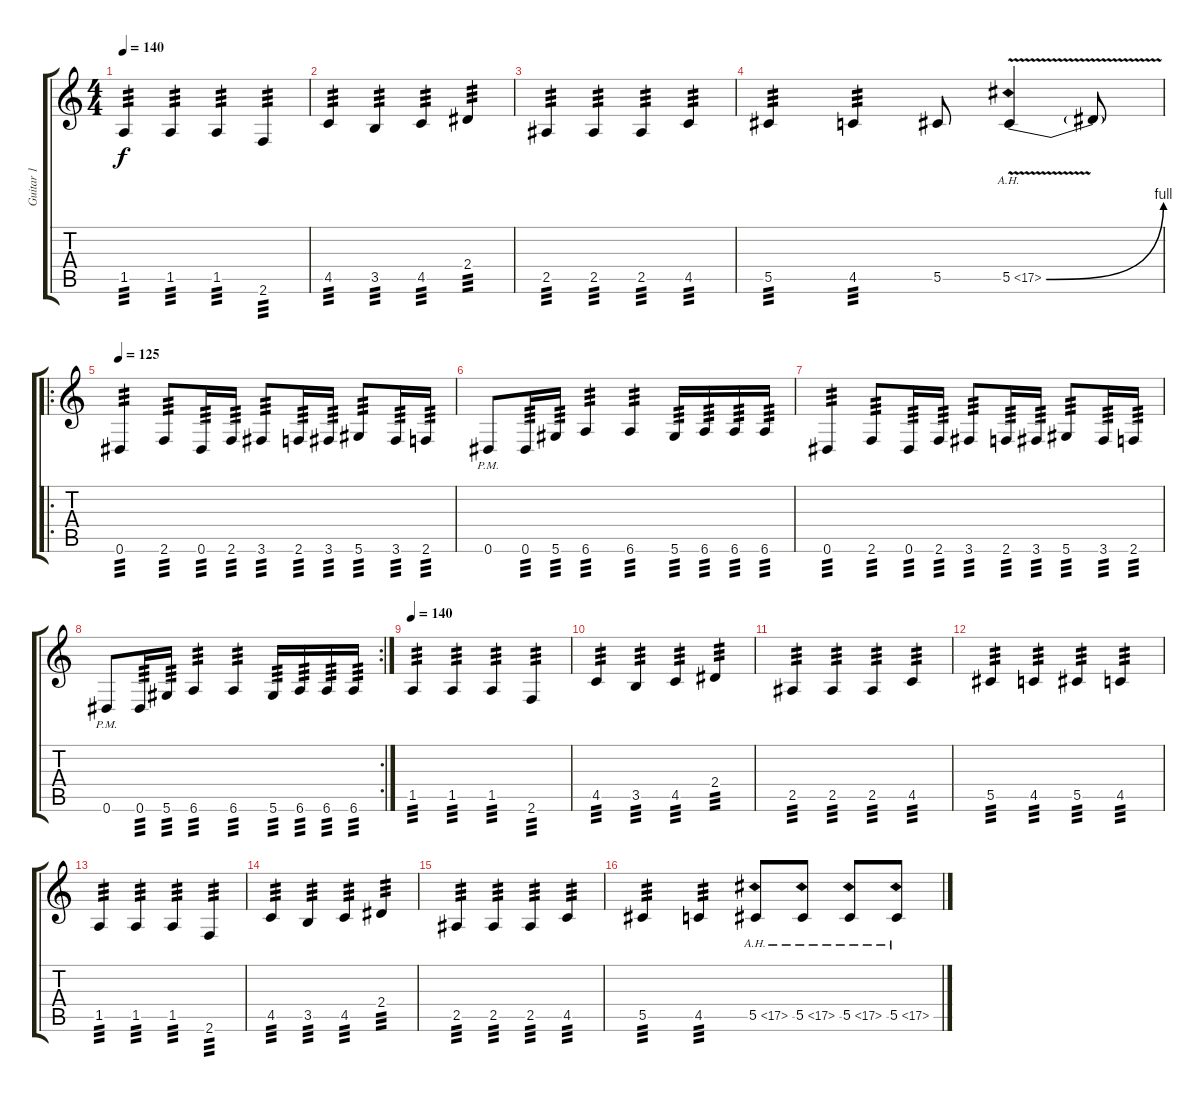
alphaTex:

\track ("Guitar 1" "Guitar 1") {instrument distortionguitar}
\staff {score tabs}
\tuning (Eb4 Bb3 Gb3 Db3 Ab2 Eb2) {hide}
\ts (4 4)
\tempo 140
\clef g2
\ks c
1.5.4{tp 3 dy f} 1.5.4{tp 3} 1.5.4{tp 3} 2.6.4{tp 3} |
4.5.4{tp 3} 3.5.4{tp 3} 4.5.4{tp 3} 2.4.4{tp 3} |
2.5.4{tp 3} 2.5.4{tp 3} 2.5.4{tp 3} 4.5.4{tp 3} |
5.5.4{tp 3} 4.5.4{tp 3} 5.5.8 5.5{be (bend 0 0 60 4) ah 12 v}.4 5.5{t}.8 |
\ro
\tempo 125
0.6.4{tp 3} 2.6.8{tp 3} 0.6.16{tp 3} 2.6.16{tp 3} 3.6.8{tp 3} 2.6.16{tp 3} 3.6.16{tp 3} 5.6.8{tp 3} 3.6.16{tp 3} 2.6.16{tp 3} |
0.6{pm}.8 0.6.16{tp 3} 5.6.16{tp 3} 6.6.4{tp 3} 6.6.4{tp 3} 5.6.16{tp 3} 6.6.16{tp 3} 6.6.16{tp 3} 6.6.16{tp 3} |
0.6.4{tp 3} 2.6.8{tp 3} 0.6.16{tp 3} 2.6.16{tp 3} 3.6.8{tp 3} 2.6.16{tp 3} 3.6.16{tp 3} 5.6.8{tp 3} 3.6.16{tp 3} 2.6.16{tp 3} |
\rc 2
0.6{pm}.8 0.6.16{tp 3} 5.6.16{tp 3} 6.6.4{tp 3} 6.6.4{tp 3} 5.6.16{tp 3} 6.6.16{tp 3} 6.6.16{tp 3} 6.6.16{tp 3} |
\tempo 140
1.5.4{tp 3} 1.5.4{tp 3} 1.5.4{tp 3} 2.6.4{tp 3} |
4.5.4{tp 3} 3.5.4{tp 3} 4.5.4{tp 3} 2.4.4{tp 3} |
2.5.4{tp 3} 2.5.4{tp 3} 2.5.4{tp 3} 4.5.4{tp 3} |
5.5.4{tp 3} 4.5.4{tp 3} 5.5.4{tp 3} 4.5.4{tp 3} |
1.5.4{tp 3} 1.5.4{tp 3} 1.5.4{tp 3} 2.6.4{tp 3} |
4.5.4{tp 3} 3.5.4{tp 3} 4.5.4{tp 3} 2.4.4{tp 3} |
2.5.4{tp 3} 2.5.4{tp 3} 2.5.4{tp 3} 4.5.4{tp 3} |
5.5.4{tp 3} 4.5.4{tp 3} 5.5{ah 12}.8 5.5{ah 12}.8 5.5{ah 12}.8 5.5{ah 12}.8
